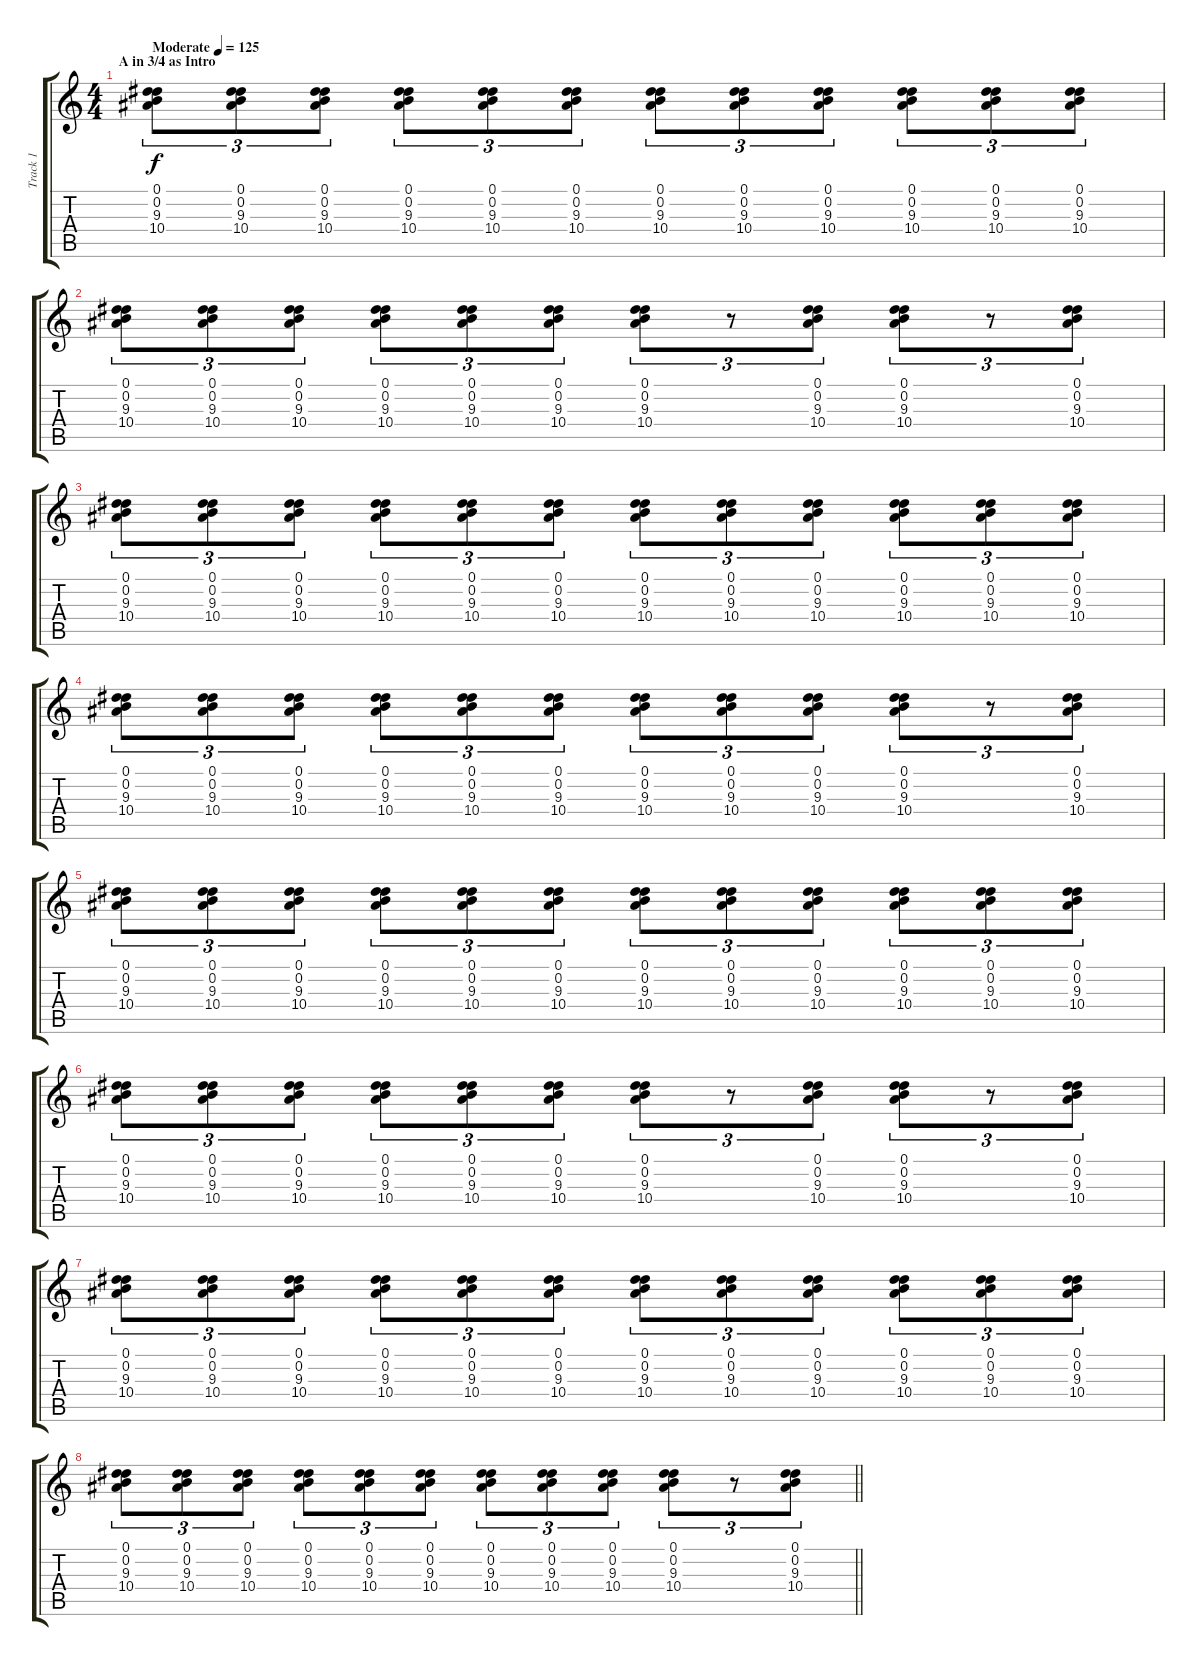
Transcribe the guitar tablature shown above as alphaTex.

\track ("Track 1" "Track 1") {instrument distortionguitar}
\staff {score tabs}
\tuning (Eb4 Bb3 Gb3 Db3 Ab2 Db2) {hide}
\ts (4 4)
\section ("" "A in 3/4 as Intro")
\tempo (125 "Moderate")
\clef g2
\ks c
(0.1 0.2 9.3 10.4).8{tu (3 2) dy f instrument distortionguitar} (0.1 0.2 9.3 10.4).8{tu (3 2)} (0.1 0.2 9.3 10.4).8{tu (3 2)} (0.1 0.2 9.3 10.4).8{tu (3 2)} (0.1 0.2 9.3 10.4).8{tu (3 2)} (0.1 0.2 9.3 10.4).8{tu (3 2)} (0.1 0.2 9.3 10.4).8{tu (3 2)} (0.1 0.2 9.3 10.4).8{tu (3 2)} (0.1 0.2 9.3 10.4).8{tu (3 2)} (0.1 0.2 9.3 10.4).8{tu (3 2)} (0.1 0.2 9.3 10.4).8{tu (3 2)} (0.1 0.2 9.3 10.4).8{tu (3 2)} |
(0.1 0.2 9.3 10.4).8{tu (3 2)} (0.1 0.2 9.3 10.4).8{tu (3 2)} (0.1 0.2 9.3 10.4).8{tu (3 2)} (0.1 0.2 9.3 10.4).8{tu (3 2)} (0.1 0.2 9.3 10.4).8{tu (3 2)} (0.1 0.2 9.3 10.4).8{tu (3 2)} (0.1 0.2 9.3 10.4).8{tu (3 2)} r.8{tu (3 2)} (0.1 0.2 9.3 10.4).8{tu (3 2)} (0.1 0.2 9.3 10.4).8{tu (3 2)} r.8{tu (3 2)} (0.1 0.2 9.3 10.4).8{tu (3 2)} |
(0.1 0.2 9.3 10.4).8{tu (3 2)} (0.1 0.2 9.3 10.4).8{tu (3 2)} (0.1 0.2 9.3 10.4).8{tu (3 2)} (0.1 0.2 9.3 10.4).8{tu (3 2)} (0.1 0.2 9.3 10.4).8{tu (3 2)} (0.1 0.2 9.3 10.4).8{tu (3 2)} (0.1 0.2 9.3 10.4).8{tu (3 2)} (0.1 0.2 9.3 10.4).8{tu (3 2)} (0.1 0.2 9.3 10.4).8{tu (3 2)} (0.1 0.2 9.3 10.4).8{tu (3 2)} (0.1 0.2 9.3 10.4).8{tu (3 2)} (0.1 0.2 9.3 10.4).8{tu (3 2)} |
(0.1 0.2 9.3 10.4).8{tu (3 2)} (0.1 0.2 9.3 10.4).8{tu (3 2)} (0.1 0.2 9.3 10.4).8{tu (3 2)} (0.1 0.2 9.3 10.4).8{tu (3 2)} (0.1 0.2 9.3 10.4).8{tu (3 2)} (0.1 0.2 9.3 10.4).8{tu (3 2)} (0.1 0.2 9.3 10.4).8{tu (3 2)} (0.1 0.2 9.3 10.4).8{tu (3 2)} (0.1 0.2 9.3 10.4).8{tu (3 2)} (0.1 0.2 9.3 10.4).8{tu (3 2)} r.8{tu (3 2)} (0.1 0.2 9.3 10.4).8{tu (3 2)} |
(0.1 0.2 9.3 10.4).8{tu (3 2)} (0.1 0.2 9.3 10.4).8{tu (3 2)} (0.1 0.2 9.3 10.4).8{tu (3 2)} (0.1 0.2 9.3 10.4).8{tu (3 2)} (0.1 0.2 9.3 10.4).8{tu (3 2)} (0.1 0.2 9.3 10.4).8{tu (3 2)} (0.1 0.2 9.3 10.4).8{tu (3 2)} (0.1 0.2 9.3 10.4).8{tu (3 2)} (0.1 0.2 9.3 10.4).8{tu (3 2)} (0.1 0.2 9.3 10.4).8{tu (3 2)} (0.1 0.2 9.3 10.4).8{tu (3 2)} (0.1 0.2 9.3 10.4).8{tu (3 2)} |
(0.1 0.2 9.3 10.4).8{tu (3 2)} (0.1 0.2 9.3 10.4).8{tu (3 2)} (0.1 0.2 9.3 10.4).8{tu (3 2)} (0.1 0.2 9.3 10.4).8{tu (3 2)} (0.1 0.2 9.3 10.4).8{tu (3 2)} (0.1 0.2 9.3 10.4).8{tu (3 2)} (0.1 0.2 9.3 10.4).8{tu (3 2)} r.8{tu (3 2)} (0.1 0.2 9.3 10.4).8{tu (3 2)} (0.1 0.2 9.3 10.4).8{tu (3 2)} r.8{tu (3 2)} (0.1 0.2 9.3 10.4).8{tu (3 2)} |
(0.1 0.2 9.3 10.4).8{tu (3 2)} (0.1 0.2 9.3 10.4).8{tu (3 2)} (0.1 0.2 9.3 10.4).8{tu (3 2)} (0.1 0.2 9.3 10.4).8{tu (3 2)} (0.1 0.2 9.3 10.4).8{tu (3 2)} (0.1 0.2 9.3 10.4).8{tu (3 2)} (0.1 0.2 9.3 10.4).8{tu (3 2)} (0.1 0.2 9.3 10.4).8{tu (3 2)} (0.1 0.2 9.3 10.4).8{tu (3 2)} (0.1 0.2 9.3 10.4).8{tu (3 2)} (0.1 0.2 9.3 10.4).8{tu (3 2)} (0.1 0.2 9.3 10.4).8{tu (3 2)} |
\barLineRight lightlight
(0.1 0.2 9.3 10.4).8{tu (3 2)} (0.1 0.2 9.3 10.4).8{tu (3 2)} (0.1 0.2 9.3 10.4).8{tu (3 2)} (0.1 0.2 9.3 10.4).8{tu (3 2)} (0.1 0.2 9.3 10.4).8{tu (3 2)} (0.1 0.2 9.3 10.4).8{tu (3 2)} (0.1 0.2 9.3 10.4).8{tu (3 2)} (0.1 0.2 9.3 10.4).8{tu (3 2)} (0.1 0.2 9.3 10.4).8{tu (3 2)} (0.1 0.2 9.3 10.4).8{tu (3 2)} r.8{tu (3 2)} (0.1 0.2 9.3 10.4).8{tu (3 2)}
